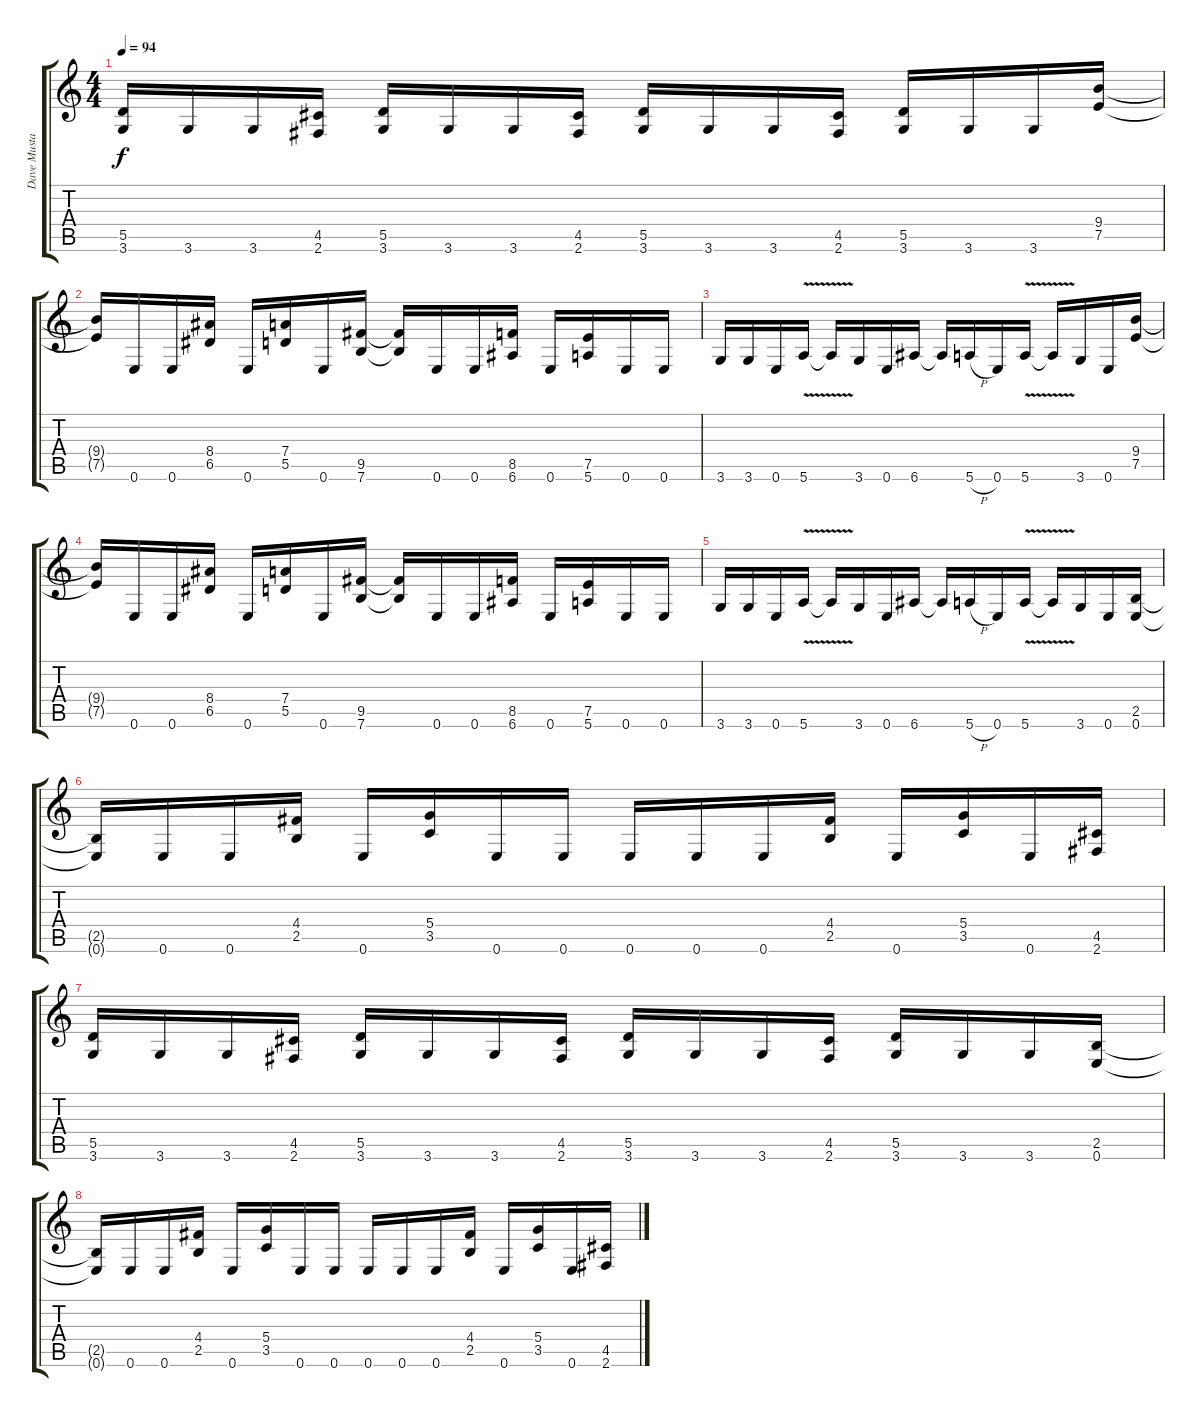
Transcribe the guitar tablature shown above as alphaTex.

\track ("Dave Mustaine" "Dave Musta") {instrument distortionguitar}
\staff {score tabs}
\tuning (E4 B3 G3 D3 A2 E2) {hide}
\ts (4 4)
\tempo 94
\clef g2
\ks c
(5.5 3.6).16{dy f} 3.6.16 3.6.16 (4.5 2.6).16 (5.5 3.6).16 3.6.16 3.6.16 (4.5 2.6).16 (5.5 3.6).16 3.6.16 3.6.16 (4.5 2.6).16 (5.5 3.6).16 3.6.16 3.6.16 (9.4 7.5).16 |
(9.4{t} 7.5{t}).16 0.6.16 0.6.16 (8.4 6.5).16 0.6.16 (7.4 5.5).16 0.6.16 (9.5 7.6).16 (9.5{t} 7.6{t}).16 0.6.16 0.6.16 (8.5 6.6).16 0.6.16 (7.5 5.6).16 0.6.16 0.6.16 |
3.6.16 3.6.16 0.6.16 5.6{v}.16 5.6{t}.16 3.6.16 0.6.16 6.6.16 6.6{t}.16 5.6{h}.16 0.6.16 5.6{v}.16 5.6{t}.16 3.6.16 0.6.16 (9.4 7.5).16 |
(9.4{t} 7.5{t}).16 0.6.16 0.6.16 (8.4 6.5).16 0.6.16 (7.4 5.5).16 0.6.16 (9.5 7.6).16 (9.5{t} 7.6{t}).16 0.6.16 0.6.16 (8.5 6.6).16 0.6.16 (7.5 5.6).16 0.6.16 0.6.16 |
3.6.16 3.6.16 0.6.16 5.6{v}.16 5.6{t}.16 3.6.16 0.6.16 6.6.16 6.6{t}.16 5.6{h}.16 0.6.16 5.6{v}.16 5.6{t}.16 3.6.16 0.6.16 (2.5 0.6).16 |
(2.5{t} 0.6{t}).16 0.6.16 0.6.16 (4.4 2.5).16 0.6.16 (5.4 3.5).16 0.6.16 0.6.16 0.6.16 0.6.16 0.6.16 (4.4 2.5).16 0.6.16 (5.4 3.5).16 0.6.16 (4.5 2.6).16 |
(5.5 3.6).16 3.6.16 3.6.16 (4.5 2.6).16 (5.5 3.6).16 3.6.16 3.6.16 (4.5 2.6).16 (5.5 3.6).16 3.6.16 3.6.16 (4.5 2.6).16 (5.5 3.6).16 3.6.16 3.6.16 (2.5 0.6).16 |
(2.5{t} 0.6{t}).16 0.6.16 0.6.16 (4.4 2.5).16 0.6.16 (5.4 3.5).16 0.6.16 0.6.16 0.6.16 0.6.16 0.6.16 (4.4 2.5).16 0.6.16 (5.4 3.5).16 0.6.16 (4.5 2.6).16
